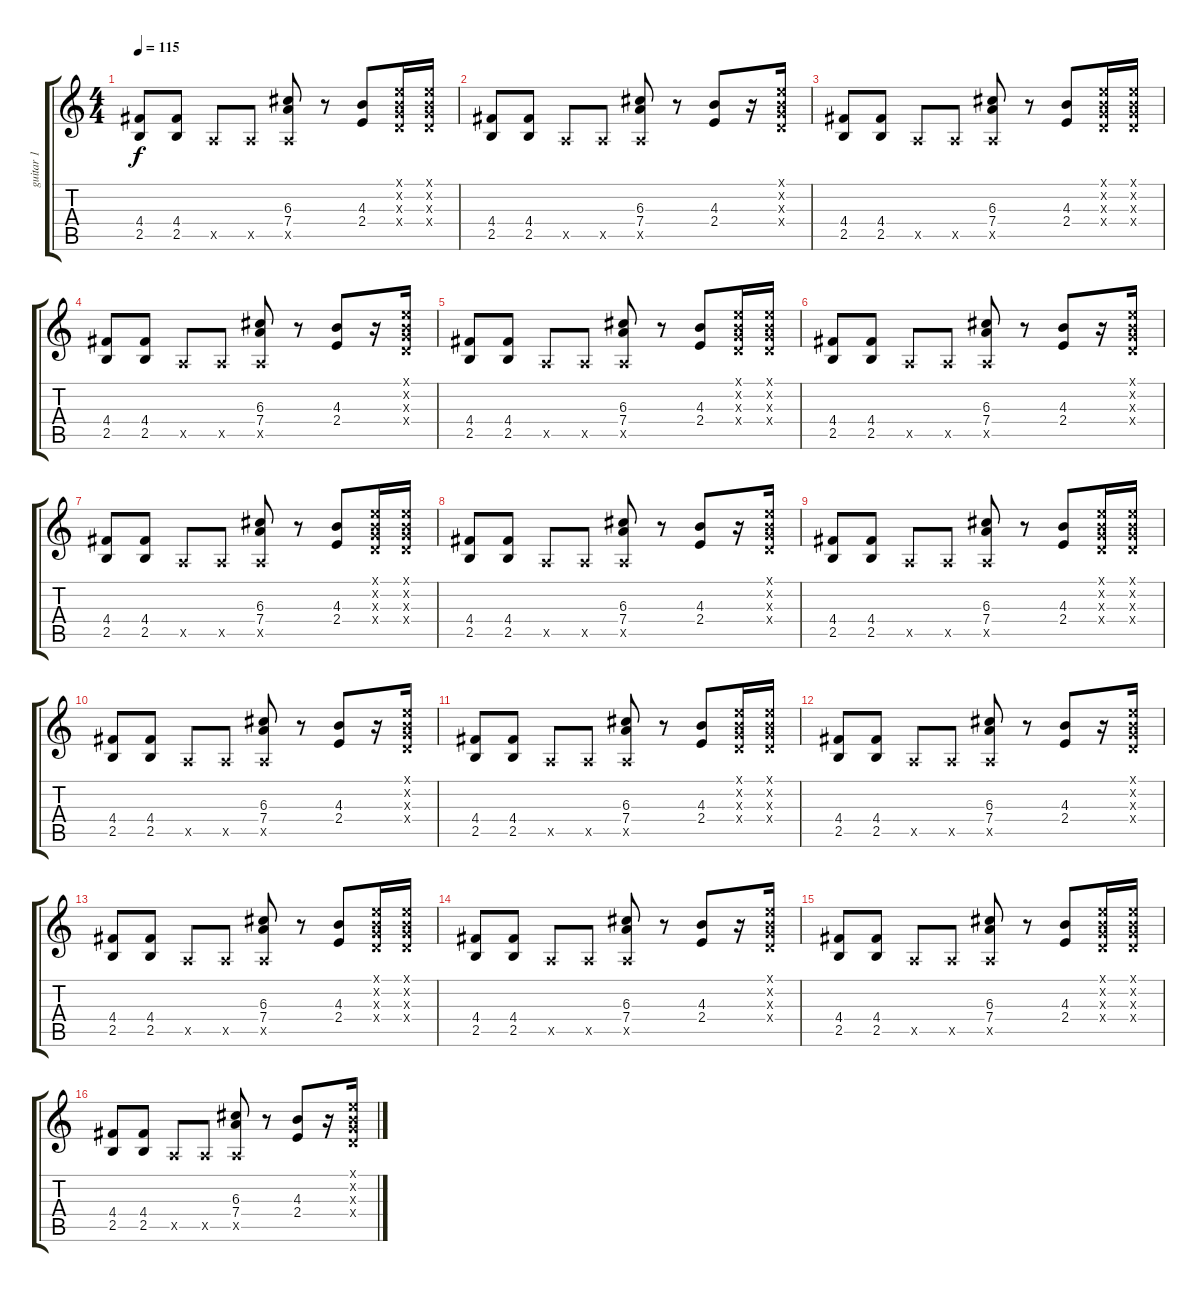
\track ("guitar 1" "guitar 1") {instrument overdrivenguitar}
\staff {score tabs}
\tuning (E4 B3 G3 D3 A2 E2) {hide}
\ts (4 4)
\tempo 115
\clef g2
\ks c
(4.4 2.5).8{dy f} (4.4 2.5).8 0.5{x}.8 0.5{x}.8 (6.3 7.4 0.5{x}).8 r.8 (4.3 2.4).8 (0.1{x} 0.2{x} 0.3{x} 0.4{x}).16 (0.1{x} 0.2{x} 0.3{x} 0.4{x}).16 |
(4.4 2.5).8 (4.4 2.5).8 0.5{x}.8 0.5{x}.8 (6.3 7.4 0.5{x}).8 r.8 (4.3 2.4).8 r.16 (0.1{x} 0.2{x} 0.3{x} 0.4{x}).16 |
(4.4 2.5).8 (4.4 2.5).8 0.5{x}.8 0.5{x}.8 (6.3 7.4 0.5{x}).8 r.8 (4.3 2.4).8 (0.1{x} 0.2{x} 0.3{x} 0.4{x}).16 (0.1{x} 0.2{x} 0.3{x} 0.4{x}).16 |
(4.4 2.5).8 (4.4 2.5).8 0.5{x}.8 0.5{x}.8 (6.3 7.4 0.5{x}).8 r.8 (4.3 2.4).8 r.16 (0.1{x} 0.2{x} 0.3{x} 0.4{x}).16 |
(4.4 2.5).8 (4.4 2.5).8 0.5{x}.8 0.5{x}.8 (6.3 7.4 0.5{x}).8 r.8 (4.3 2.4).8 (0.1{x} 0.2{x} 0.3{x} 0.4{x}).16 (0.1{x} 0.2{x} 0.3{x} 0.4{x}).16 |
(4.4 2.5).8 (4.4 2.5).8 0.5{x}.8 0.5{x}.8 (6.3 7.4 0.5{x}).8 r.8 (4.3 2.4).8 r.16 (0.1{x} 0.2{x} 0.3{x} 0.4{x}).16 |
(4.4 2.5).8 (4.4 2.5).8 0.5{x}.8 0.5{x}.8 (6.3 7.4 0.5{x}).8 r.8 (4.3 2.4).8 (0.1{x} 0.2{x} 0.3{x} 0.4{x}).16 (0.1{x} 0.2{x} 0.3{x} 0.4{x}).16 |
(4.4 2.5).8 (4.4 2.5).8 0.5{x}.8 0.5{x}.8 (6.3 7.4 0.5{x}).8 r.8 (4.3 2.4).8 r.16 (0.1{x} 0.2{x} 0.3{x} 0.4{x}).16 |
(4.4 2.5).8 (4.4 2.5).8 0.5{x}.8 0.5{x}.8 (6.3 7.4 0.5{x}).8 r.8 (4.3 2.4).8 (0.1{x} 0.2{x} 0.3{x} 0.4{x}).16 (0.1{x} 0.2{x} 0.3{x} 0.4{x}).16 |
(4.4 2.5).8 (4.4 2.5).8 0.5{x}.8 0.5{x}.8 (6.3 7.4 0.5{x}).8 r.8 (4.3 2.4).8 r.16 (0.1{x} 0.2{x} 0.3{x} 0.4{x}).16 |
(4.4 2.5).8 (4.4 2.5).8 0.5{x}.8 0.5{x}.8 (6.3 7.4 0.5{x}).8 r.8 (4.3 2.4).8 (0.1{x} 0.2{x} 0.3{x} 0.4{x}).16 (0.1{x} 0.2{x} 0.3{x} 0.4{x}).16 |
(4.4 2.5).8 (4.4 2.5).8 0.5{x}.8 0.5{x}.8 (6.3 7.4 0.5{x}).8 r.8 (4.3 2.4).8 r.16 (0.1{x} 0.2{x} 0.3{x} 0.4{x}).16 |
(4.4 2.5).8 (4.4 2.5).8 0.5{x}.8 0.5{x}.8 (6.3 7.4 0.5{x}).8 r.8 (4.3 2.4).8 (0.1{x} 0.2{x} 0.3{x} 0.4{x}).16 (0.1{x} 0.2{x} 0.3{x} 0.4{x}).16 |
(4.4 2.5).8 (4.4 2.5).8 0.5{x}.8 0.5{x}.8 (6.3 7.4 0.5{x}).8 r.8 (4.3 2.4).8 r.16 (0.1{x} 0.2{x} 0.3{x} 0.4{x}).16 |
(4.4 2.5).8 (4.4 2.5).8 0.5{x}.8 0.5{x}.8 (6.3 7.4 0.5{x}).8 r.8 (4.3 2.4).8 (0.1{x} 0.2{x} 0.3{x} 0.4{x}).16 (0.1{x} 0.2{x} 0.3{x} 0.4{x}).16 |
(4.4 2.5).8 (4.4 2.5).8 0.5{x}.8 0.5{x}.8 (6.3 7.4 0.5{x}).8 r.8 (4.3 2.4).8 r.16 (0.1{x} 0.2{x} 0.3{x} 0.4{x}).16
